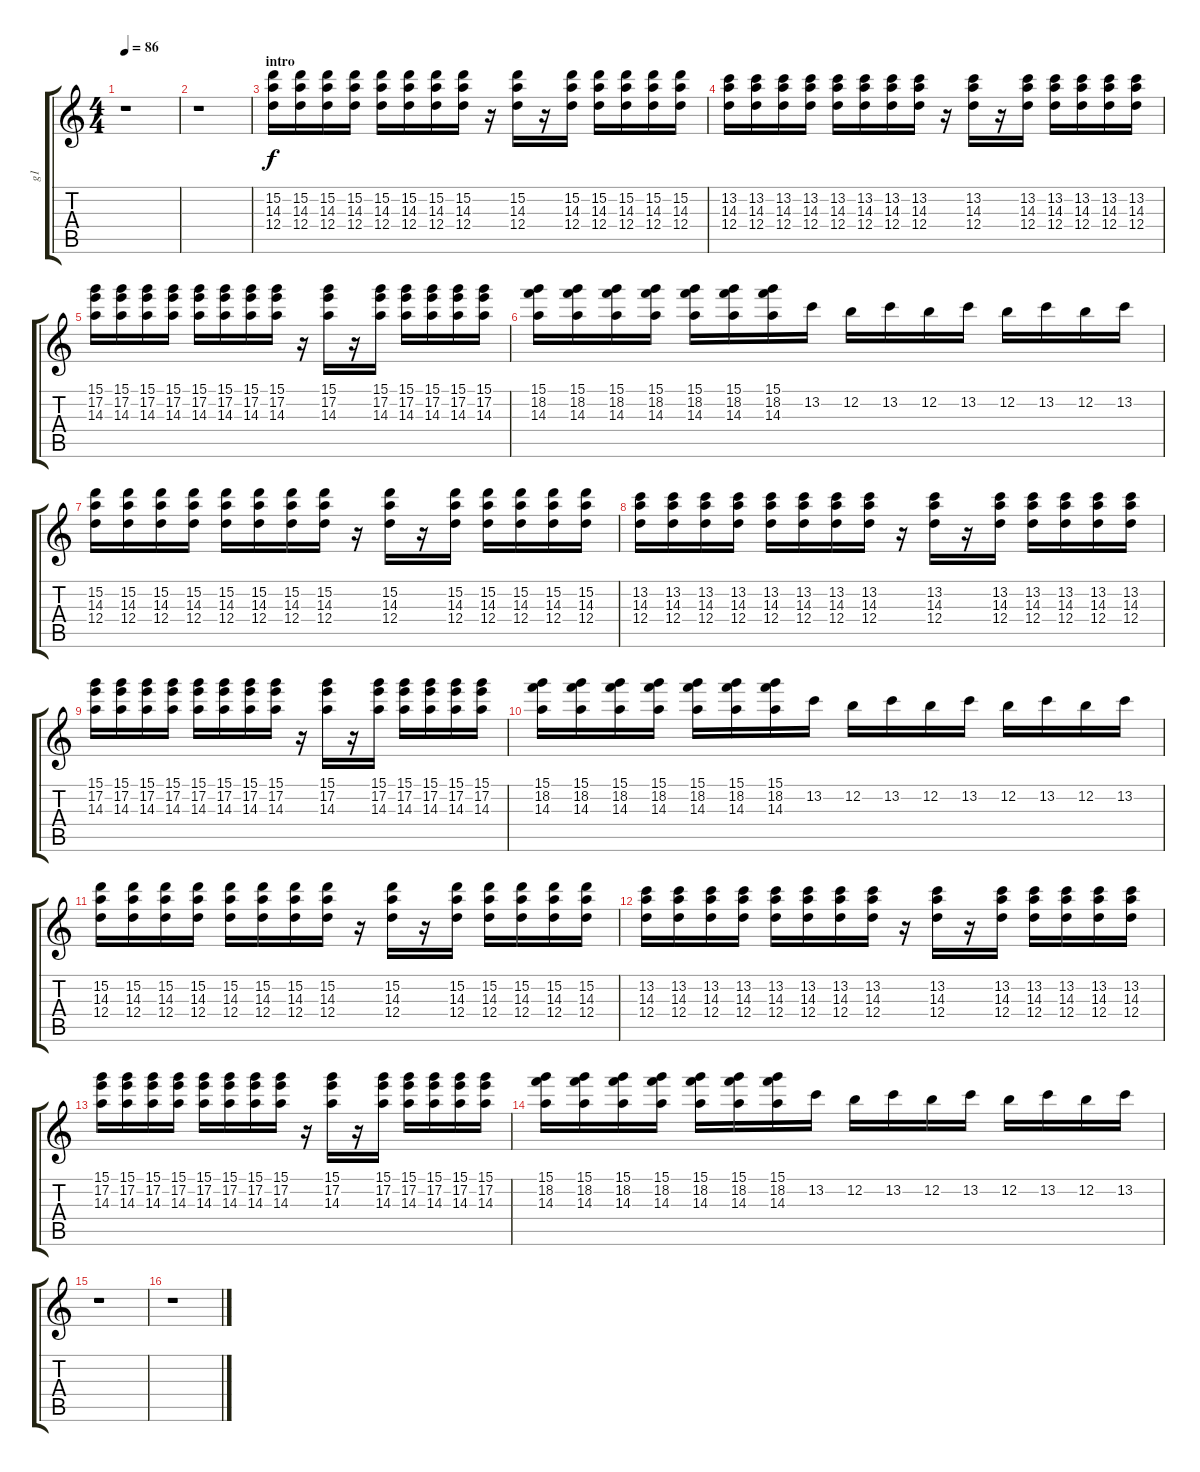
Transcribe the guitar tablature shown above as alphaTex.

\track ("g1" "g1") {instrument distortionguitar}
\staff {score tabs}
\tuning (E4 B3 G3 D3 A2 E2) {hide}
\ts (4 4)
\tempo 86
\clef g2
\ks c
r.1{dy f instrument distortionguitar} |
r.1 |
\section ("" "intro")
(15.2 14.3 12.4).16 (15.2 14.3 12.4).16 (15.2 14.3 12.4).16 (15.2 14.3 12.4).16 (15.2 14.3 12.4).16 (15.2 14.3 12.4).16 (15.2 14.3 12.4).16 (15.2 14.3 12.4).16 r.16 (15.2 14.3 12.4).16 r.16 (15.2 14.3 12.4).16 (15.2 14.3 12.4).16 (15.2 14.3 12.4).16 (15.2 14.3 12.4).16 (15.2 14.3 12.4).16 |
(13.2 14.3 12.4).16 (13.2 14.3 12.4).16 (13.2 14.3 12.4).16 (13.2 14.3 12.4).16 (13.2 14.3 12.4).16 (13.2 14.3 12.4).16 (13.2 14.3 12.4).16 (13.2 14.3 12.4).16 r.16 (13.2 14.3 12.4).16 r.16 (13.2 14.3 12.4).16 (13.2 14.3 12.4).16 (13.2 14.3 12.4).16 (13.2 14.3 12.4).16 (13.2 14.3 12.4).16 |
(15.1 17.2 14.3).16 (15.1 17.2 14.3).16 (15.1 17.2 14.3).16 (15.1 17.2 14.3).16 (15.1 17.2 14.3).16 (15.1 17.2 14.3).16 (15.1 17.2 14.3).16 (15.1 17.2 14.3).16 r.16 (15.1 17.2 14.3).16 r.16 (15.1 17.2 14.3).16 (15.1 17.2 14.3).16 (15.1 17.2 14.3).16 (15.1 17.2 14.3).16 (15.1 17.2 14.3).16 |
(15.1 18.2 14.3).16 (15.1 18.2 14.3).16 (15.1 18.2 14.3).16 (15.1 18.2 14.3).16 (15.1 18.2 14.3).16 (15.1 18.2 14.3).16 (15.1 18.2 14.3).16 13.2.16 12.2.16 13.2.16 12.2.16 13.2.16 12.2.16 13.2.16 12.2.16 13.2.16 |
(15.2 14.3 12.4).16 (15.2 14.3 12.4).16 (15.2 14.3 12.4).16 (15.2 14.3 12.4).16 (15.2 14.3 12.4).16 (15.2 14.3 12.4).16 (15.2 14.3 12.4).16 (15.2 14.3 12.4).16 r.16 (15.2 14.3 12.4).16 r.16 (15.2 14.3 12.4).16 (15.2 14.3 12.4).16 (15.2 14.3 12.4).16 (15.2 14.3 12.4).16 (15.2 14.3 12.4).16 |
(13.2 14.3 12.4).16 (13.2 14.3 12.4).16 (13.2 14.3 12.4).16 (13.2 14.3 12.4).16 (13.2 14.3 12.4).16 (13.2 14.3 12.4).16 (13.2 14.3 12.4).16 (13.2 14.3 12.4).16 r.16 (13.2 14.3 12.4).16 r.16 (13.2 14.3 12.4).16 (13.2 14.3 12.4).16 (13.2 14.3 12.4).16 (13.2 14.3 12.4).16 (13.2 14.3 12.4).16 |
(15.1 17.2 14.3).16 (15.1 17.2 14.3).16 (15.1 17.2 14.3).16 (15.1 17.2 14.3).16 (15.1 17.2 14.3).16 (15.1 17.2 14.3).16 (15.1 17.2 14.3).16 (15.1 17.2 14.3).16 r.16 (15.1 17.2 14.3).16 r.16 (15.1 17.2 14.3).16 (15.1 17.2 14.3).16 (15.1 17.2 14.3).16 (15.1 17.2 14.3).16 (15.1 17.2 14.3).16 |
(15.1 18.2 14.3).16 (15.1 18.2 14.3).16 (15.1 18.2 14.3).16 (15.1 18.2 14.3).16 (15.1 18.2 14.3).16 (15.1 18.2 14.3).16 (15.1 18.2 14.3).16 13.2.16 12.2.16 13.2.16 12.2.16 13.2.16 12.2.16 13.2.16 12.2.16 13.2.16 |
(15.2 14.3 12.4).16 (15.2 14.3 12.4).16 (15.2 14.3 12.4).16 (15.2 14.3 12.4).16 (15.2 14.3 12.4).16 (15.2 14.3 12.4).16 (15.2 14.3 12.4).16 (15.2 14.3 12.4).16 r.16 (15.2 14.3 12.4).16 r.16 (15.2 14.3 12.4).16 (15.2 14.3 12.4).16 (15.2 14.3 12.4).16 (15.2 14.3 12.4).16 (15.2 14.3 12.4).16 |
(13.2 14.3 12.4).16 (13.2 14.3 12.4).16 (13.2 14.3 12.4).16 (13.2 14.3 12.4).16 (13.2 14.3 12.4).16 (13.2 14.3 12.4).16 (13.2 14.3 12.4).16 (13.2 14.3 12.4).16 r.16 (13.2 14.3 12.4).16 r.16 (13.2 14.3 12.4).16 (13.2 14.3 12.4).16 (13.2 14.3 12.4).16 (13.2 14.3 12.4).16 (13.2 14.3 12.4).16 |
(15.1 17.2 14.3).16 (15.1 17.2 14.3).16 (15.1 17.2 14.3).16 (15.1 17.2 14.3).16 (15.1 17.2 14.3).16 (15.1 17.2 14.3).16 (15.1 17.2 14.3).16 (15.1 17.2 14.3).16 r.16 (15.1 17.2 14.3).16 r.16 (15.1 17.2 14.3).16 (15.1 17.2 14.3).16 (15.1 17.2 14.3).16 (15.1 17.2 14.3).16 (15.1 17.2 14.3).16 |
(15.1 18.2 14.3).16 (15.1 18.2 14.3).16 (15.1 18.2 14.3).16 (15.1 18.2 14.3).16 (15.1 18.2 14.3).16 (15.1 18.2 14.3).16 (15.1 18.2 14.3).16 13.2.16 12.2.16 13.2.16 12.2.16 13.2.16 12.2.16 13.2.16 12.2.16 13.2.16 |
r.1 |
r.1
